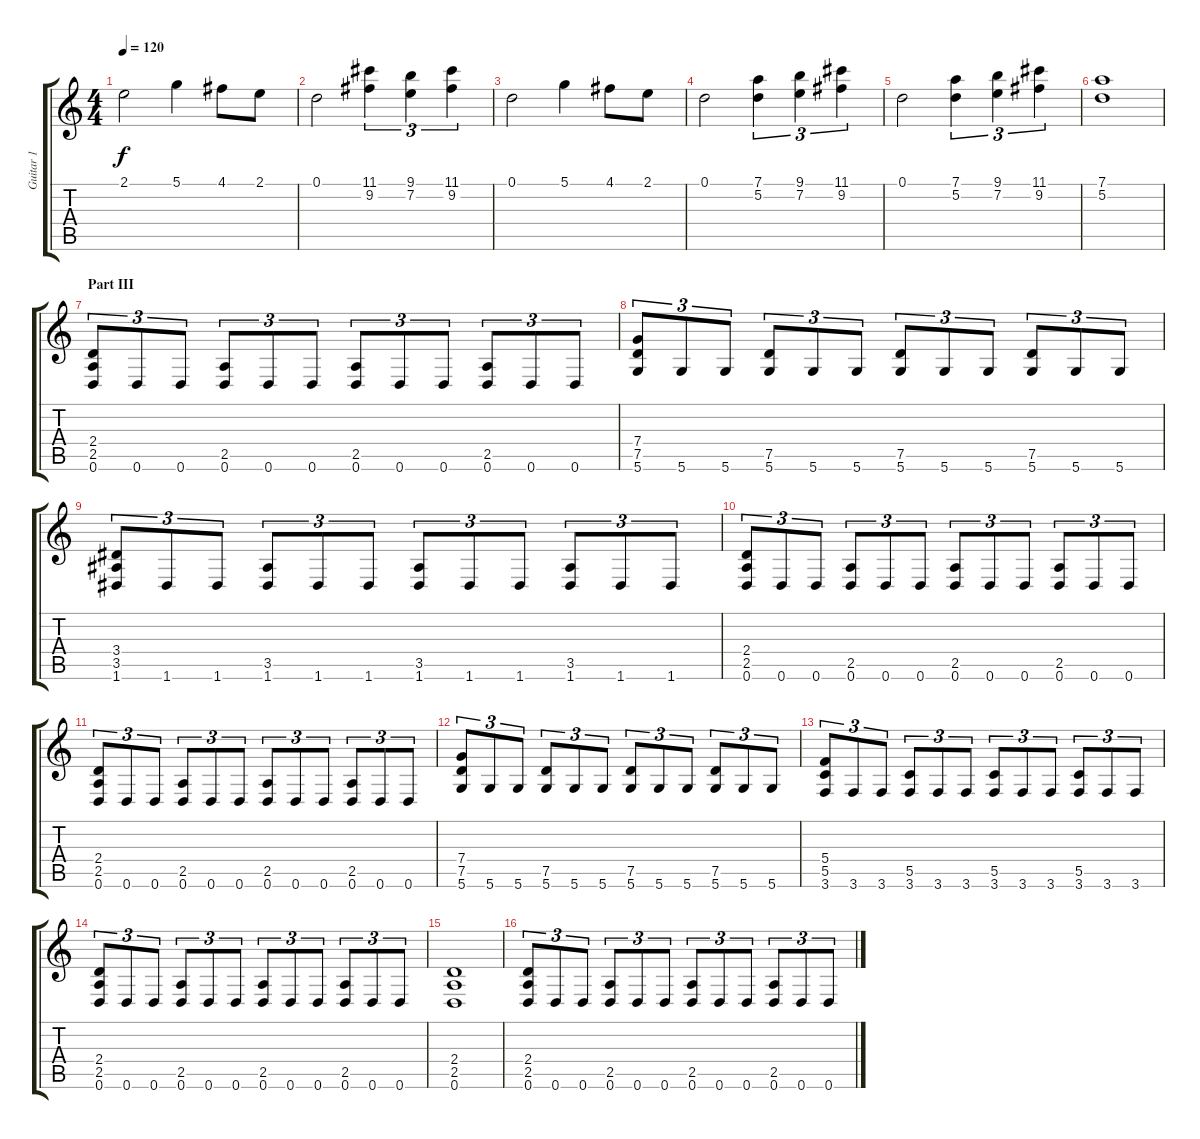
\track ("Guitar 1" "Guitar 1") {instrument distortionguitar}
\staff {score tabs}
\tuning (D4 A3 F3 C3 G2 D2) {hide}
\ts (4 4)
\tempo 120
\clef g2
\ks c
2.1.2{dy f} 5.1.4 4.1.8 2.1.8 |
0.1.2 (11.1 9.2).4{tu (3 2)} (9.1 7.2).4{tu (3 2)} (11.1 9.2).4{tu (3 2)} |
0.1.2 5.1.4 4.1.8 2.1.8 |
0.1.2 (7.1 5.2).4{tu (3 2)} (9.1 7.2).4{tu (3 2)} (11.1 9.2).4{tu (3 2)} |
0.1.2 (7.1 5.2).4{tu (3 2)} (9.1 7.2).4{tu (3 2)} (11.1 9.2).4{tu (3 2)} |
(7.1 5.2).1 |
\section ("" "Part III")
(2.4 2.5 0.6).8{tu (3 2)} 0.6.8{tu (3 2)} 0.6.8{tu (3 2)} (2.5 0.6).8{tu (3 2)} 0.6.8{tu (3 2)} 0.6.8{tu (3 2)} (2.5 0.6).8{tu (3 2)} 0.6.8{tu (3 2)} 0.6.8{tu (3 2)} (2.5 0.6).8{tu (3 2)} 0.6.8{tu (3 2)} 0.6.8{tu (3 2)} |
(7.4 7.5 5.6).8{tu (3 2)} 5.6.8{tu (3 2)} 5.6.8{tu (3 2)} (7.5 5.6).8{tu (3 2)} 5.6.8{tu (3 2)} 5.6.8{tu (3 2)} (7.5 5.6).8{tu (3 2)} 5.6.8{tu (3 2)} 5.6.8{tu (3 2)} (7.5 5.6).8{tu (3 2)} 5.6.8{tu (3 2)} 5.6.8{tu (3 2)} |
(3.4 3.5 1.6).8{tu (3 2)} 1.6.8{tu (3 2)} 1.6.8{tu (3 2)} (3.5 1.6).8{tu (3 2)} 1.6.8{tu (3 2)} 1.6.8{tu (3 2)} (3.5 1.6).8{tu (3 2)} 1.6.8{tu (3 2)} 1.6.8{tu (3 2)} (3.5 1.6).8{tu (3 2)} 1.6.8{tu (3 2)} 1.6.8{tu (3 2)} |
(2.4 2.5 0.6).8{tu (3 2)} 0.6.8{tu (3 2)} 0.6.8{tu (3 2)} (2.5 0.6).8{tu (3 2)} 0.6.8{tu (3 2)} 0.6.8{tu (3 2)} (2.5 0.6).8{tu (3 2)} 0.6.8{tu (3 2)} 0.6.8{tu (3 2)} (2.5 0.6).8{tu (3 2)} 0.6.8{tu (3 2)} 0.6.8{tu (3 2)} |
(2.4 2.5 0.6).8{tu (3 2)} 0.6.8{tu (3 2)} 0.6.8{tu (3 2)} (2.5 0.6).8{tu (3 2)} 0.6.8{tu (3 2)} 0.6.8{tu (3 2)} (2.5 0.6).8{tu (3 2)} 0.6.8{tu (3 2)} 0.6.8{tu (3 2)} (2.5 0.6).8{tu (3 2)} 0.6.8{tu (3 2)} 0.6.8{tu (3 2)} |
(7.4 7.5 5.6).8{tu (3 2)} 5.6.8{tu (3 2)} 5.6.8{tu (3 2)} (7.5 5.6).8{tu (3 2)} 5.6.8{tu (3 2)} 5.6.8{tu (3 2)} (7.5 5.6).8{tu (3 2)} 5.6.8{tu (3 2)} 5.6.8{tu (3 2)} (7.5 5.6).8{tu (3 2)} 5.6.8{tu (3 2)} 5.6.8{tu (3 2)} |
(5.4 5.5 3.6).8{tu (3 2)} 3.6.8{tu (3 2)} 3.6.8{tu (3 2)} (5.5 3.6).8{tu (3 2)} 3.6.8{tu (3 2)} 3.6.8{tu (3 2)} (5.5 3.6).8{tu (3 2)} 3.6.8{tu (3 2)} 3.6.8{tu (3 2)} (5.5 3.6).8{tu (3 2)} 3.6.8{tu (3 2)} 3.6.8{tu (3 2)} |
(2.4 2.5 0.6).8{tu (3 2)} 0.6.8{tu (3 2)} 0.6.8{tu (3 2)} (2.5 0.6).8{tu (3 2)} 0.6.8{tu (3 2)} 0.6.8{tu (3 2)} (2.5 0.6).8{tu (3 2)} 0.6.8{tu (3 2)} 0.6.8{tu (3 2)} (2.5 0.6).8{tu (3 2)} 0.6.8{tu (3 2)} 0.6.8{tu (3 2)} |
(2.4 2.5 0.6).1 |
(2.4 2.5 0.6).8{tu (3 2)} 0.6.8{tu (3 2)} 0.6.8{tu (3 2)} (2.5 0.6).8{tu (3 2)} 0.6.8{tu (3 2)} 0.6.8{tu (3 2)} (2.5 0.6).8{tu (3 2)} 0.6.8{tu (3 2)} 0.6.8{tu (3 2)} (2.5 0.6).8{tu (3 2)} 0.6.8{tu (3 2)} 0.6.8{tu (3 2)}
